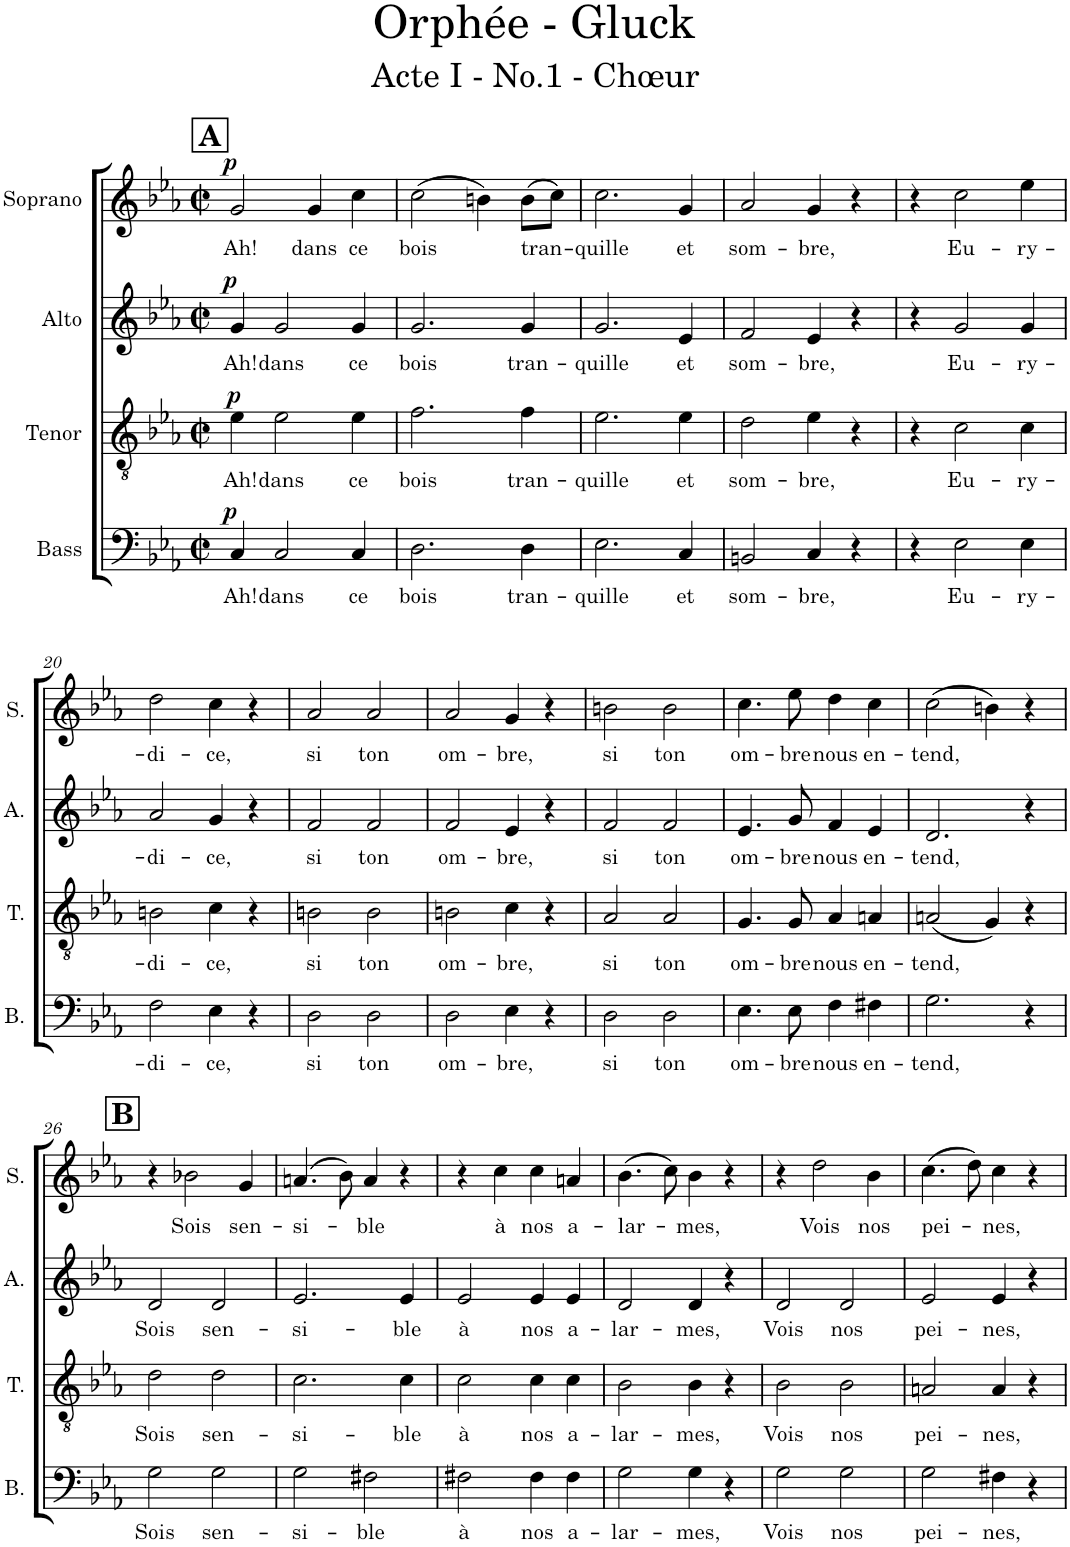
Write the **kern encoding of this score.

**kern	**text	**dynam	**kern	**text	**dynam	**kern	**text	**dynam	**kern	**text	**dynam
*part4	*part4	*part4	*part3	*part3	*part3	*part2	*part2	*part2	*part1	*part1	*part1
*staff4	*staff4	*staff4	*staff3	*staff3	*staff3	*staff2	*staff2	*staff2	*staff1	*staff1	*staff1
*I"Bass	*	*	*I"Tenor	*	*	*I"Alto	*	*	*I"Soprano	*	*
*I'B.	*	*	*I'T.	*	*	*I'A.	*	*	*I'S.	*	*
*clefF4	*	*	*clefGv2	*	*	*clefG2	*	*	*clefG2	*	*
*k[b-e-a-]	*	*	*k[b-e-a-]	*	*	*k[b-e-a-]	*	*	*k[b-e-a-]	*	*
*M2/2	*	*	*M2/2	*	*	*M2/2	*	*	*M2/2	*	*
*met(c|)	*	*	*met(c|)	*	*	*met(c|)	*	*	*met(c|)	*	*
!!LO:REH:place=s1:a:B:cj:fs=14:t=A
=15	=15	=15	=15	=15	=15	=15	=15	=15	=15	=15	=15
!	!LO:LY:b	!LO:DY:a	!	!LO:LY:b	!LO:DY:a	!	!LO:LY:b	!LO:DY:a	!	!LO:LY:b	!LO:DY:a
4C/	Ah!	p	4e-\	Ah!	p	4g/	Ah!	p	2g/	Ah!	p
!	!LO:LY:b	!	!	!LO:LY:b	!	!	!LO:LY:b	!	!	!	!
2C/	dans	.	2e-\	dans	.	2g/	dans	.	.	.	.
!	!	!	!	!	!	!	!	!	!	!LO:LY:b	!
.	.	.	.	.	.	.	.	.	4g/	dans	.
!	!LO:LY:b	!	!	!LO:LY:b	!	!	!LO:LY:b	!	!	!LO:LY:b	!
4C/	ce	.	4e-\	ce	.	4g/	ce	.	4cc\	ce	.
=16	=16	=16	=16	=16	=16	=16	=16	=16	=16	=16	=16
!	!LO:LY:b	!	!	!LO:LY:b	!	!	!LO:LY:b	!	!	!LO:LY:b	!
2.D\	bois	.	2.f\	bois	.	2.g/	bois	.	(2cc\	bois	.
.	.	.	.	.	.	.	.	.	4bn\)	.	.
!	!LO:LY:b	!	!	!LO:LY:b	!	!	!LO:LY:b	!	!	!LO:LY:b	!
4D\	tran-	.	4f\	tran-	.	4g/	tran-	.	(8b\L	tran-	.
.	.	.	.	.	.	.	.	.	8cc\J)	.	.
=17	=17	=17	=17	=17	=17	=17	=17	=17	=17	=17	=17
!	!LO:LY:b	!	!	!LO:LY:b	!	!	!LO:LY:b	!	!	!LO:LY:b	!
2.E-\	-quille	.	2.e-\	-quille	.	2.g/	-quille	.	2.cc\	-quille	.
!	!LO:LY:b	!	!	!LO:LY:b	!	!	!LO:LY:b	!	!	!LO:LY:b	!
4C/	et	.	4e-\	et	.	4e-/	et	.	4g/	et	.
=18	=18	=18	=18	=18	=18	=18	=18	=18	=18	=18	=18
!	!LO:LY:b	!	!	!LO:LY:b	!	!	!LO:LY:b	!	!	!LO:LY:b	!
2BBn/	som-	.	2d\	som-	.	2f/	som-	.	2a-/	som-	.
!	!LO:LY:b	!	!	!LO:LY:b	!	!	!LO:LY:b	!	!	!LO:LY:b	!
4C/	-bre,	.	4e-\	-bre,	.	4e-/	-bre,	.	4g/	-bre,	.
4r	.	.	4r	.	.	4r	.	.	4r	.	.
=19	=19	=19	=19	=19	=19	=19	=19	=19	=19	=19	=19
4r	.	.	4r	.	.	4r	.	.	4r	.	.
!	!LO:LY:b	!	!	!LO:LY:b	!	!	!LO:LY:b	!	!	!LO:LY:b	!
2E-\	Eu-	.	2c\	Eu-	.	2g/	Eu-	.	2cc\	Eu-	.
!	!LO:LY:b	!	!	!LO:LY:b	!	!	!LO:LY:b	!	!	!LO:LY:b	!
4E-\	-ry-	.	4c\	-ry-	.	4g/	-ry-	.	4ee-\	-ry-	.
!!LO:LB:g=z
=20	=20	=20	=20	=20	=20	=20	=20	=20	=20	=20	=20
!	!LO:LY:b	!	!	!LO:LY:b	!	!	!LO:LY:b	!	!	!LO:LY:b	!
2F\	-di-	.	2Bn\	-di-	.	2a-/	-di-	.	2dd\	-di-	.
!	!LO:LY:b	!	!	!LO:LY:b	!	!	!LO:LY:b	!	!	!LO:LY:b	!
4E-\	-ce,	.	4c\	-ce,	.	4g/	-ce,	.	4cc\	-ce,	.
4r	.	.	4r	.	.	4r	.	.	4r	.	.
=21	=21	=21	=21	=21	=21	=21	=21	=21	=21	=21	=21
!	!LO:LY:b	!	!	!LO:LY:b	!	!	!LO:LY:b	!	!	!LO:LY:b	!
2D\	si	.	2Bn\	si	.	2f/	si	.	2a-/	si	.
!	!LO:LY:b	!	!	!LO:LY:b	!	!	!LO:LY:b	!	!	!LO:LY:b	!
2D\	ton	.	2B\	ton	.	2f/	ton	.	2a-/	ton	.
=22	=22	=22	=22	=22	=22	=22	=22	=22	=22	=22	=22
!	!LO:LY:b	!	!	!LO:LY:b	!	!	!LO:LY:b	!	!	!LO:LY:b	!
2D\	om-	.	2Bn\	om-	.	2f/	om-	.	2a-/	om-	.
!	!LO:LY:b	!	!	!LO:LY:b	!	!	!LO:LY:b	!	!	!LO:LY:b	!
4E-\	-bre,	.	4c\	-bre,	.	4e-/	-bre,	.	4g/	-bre,	.
4r	.	.	4r	.	.	4r	.	.	4r	.	.
=23	=23	=23	=23	=23	=23	=23	=23	=23	=23	=23	=23
!	!LO:LY:b	!	!	!LO:LY:b	!	!	!LO:LY:b	!	!	!LO:LY:b	!
2D\	si	.	2A-/	si	.	2f/	si	.	2bn\	si	.
!	!LO:LY:b	!	!	!LO:LY:b	!	!	!LO:LY:b	!	!	!LO:LY:b	!
2D\	ton	.	2A-/	ton	.	2f/	ton	.	2b\	ton	.
=24	=24	=24	=24	=24	=24	=24	=24	=24	=24	=24	=24
!	!LO:LY:b	!	!	!LO:LY:b	!	!	!LO:LY:b	!	!	!LO:LY:b	!
4.E-\	om-	.	4.G/	om-	.	4.e-/	om-	.	4.cc\	om-	.
!	!LO:LY:b	!	!	!LO:LY:b	!	!	!LO:LY:b	!	!	!LO:LY:b	!
8E-\	-bre	.	8G/	-bre	.	8g/	-bre	.	8ee-\	-bre	.
!	!LO:LY:b	!	!	!LO:LY:b	!	!	!LO:LY:b	!	!	!LO:LY:b	!
4F\	nous	.	4A-/	nous	.	4f/	nous	.	4dd\	nous	.
!	!LO:LY:b	!	!	!LO:LY:b	!	!	!LO:LY:b	!	!	!LO:LY:b	!
4F#X\	en-	.	4An/	en-	.	4e-/	en-	.	4cc\	en-	.
=25	=25	=25	=25	=25	=25	=25	=25	=25	=25	=25	=25
!	!LO:LY:b	!	!	!LO:LY:b	!	!	!LO:LY:b	!	!	!LO:LY:b	!
2.G\	-tend,	.	(2An/	-tend,	.	2.d/	-tend,	.	(2cc\	-tend,	.
.	.	.	4G/)	.	.	.	.	.	4bn\)	.	.
4r	.	.	4r	.	.	4r	.	.	4r	.	.
!!LO:LB:g=z
!!LO:REH:place=s1:a:B:cj:fs=14:t=B
=26	=26	=26	=26	=26	=26	=26	=26	=26	=26	=26	=26
!	!LO:LY:b	!	!	!LO:LY:b	!	!	!LO:LY:b	!	!	!	!
2G\	Sois	.	2d\	Sois	.	2d/	Sois	.	4r	.	.
!	!	!	!	!	!	!	!	!	!	!LO:LY:b	!
.	.	.	.	.	.	.	.	.	2b-X\	Sois	.
!	!LO:LY:b	!	!	!LO:LY:b	!	!	!LO:LY:b	!	!	!	!
2G\	sen-	.	2d\	sen-	.	2d/	sen-	.	.	.	.
!	!	!	!	!	!	!	!	!	!	!LO:LY:b	!
.	.	.	.	.	.	.	.	.	4g/	sen-	.
=27	=27	=27	=27	=27	=27	=27	=27	=27	=27	=27	=27
!	!LO:LY:b	!	!	!LO:LY:b	!	!	!LO:LY:b	!	!	!LO:LY:b	!
2G\	-si-	.	2.c\	-si-	.	2.e-/	-si-	.	(4.an/	-si-	.
.	.	.	.	.	.	.	.	.	8b-\)	.	.
!	!LO:LY:b	!	!	!	!	!	!	!	!	!LO:LY:b	!
2F#X\	-ble	.	.	.	.	.	.	.	4a/	-ble	.
!	!	!	!	!LO:LY:b	!	!	!LO:LY:b	!	!	!	!
.	.	.	4c\	-ble	.	4e-/	-ble	.	4r	.	.
=28	=28	=28	=28	=28	=28	=28	=28	=28	=28	=28	=28
!	!LO:LY:b	!	!	!LO:LY:b	!	!	!LO:LY:b	!	!	!	!
2F#X\	à	.	2c\	à	.	2e-/	à	.	4r	.	.
!	!	!	!	!	!	!	!	!	!	!LO:LY:b	!
.	.	.	.	.	.	.	.	.	4cc\	à	.
!	!LO:LY:b	!	!	!LO:LY:b	!	!	!LO:LY:b	!	!	!LO:LY:b	!
4F#\	nos	.	4c\	nos	.	4e-/	nos	.	4cc\	nos	.
!	!LO:LY:b	!	!	!LO:LY:b	!	!	!LO:LY:b	!	!	!LO:LY:b	!
4F#\	a-	.	4c\	a-	.	4e-/	a-	.	4an/	a-	.
=29	=29	=29	=29	=29	=29	=29	=29	=29	=29	=29	=29
!	!LO:LY:b	!	!	!LO:LY:b	!	!	!LO:LY:b	!	!	!LO:LY:b	!
2G\	-lar-	.	2B-\	-lar-	.	2d/	-lar-	.	(4.b-\	-lar-	.
.	.	.	.	.	.	.	.	.	8cc\)	.	.
!	!LO:LY:b	!	!	!LO:LY:b	!	!	!LO:LY:b	!	!	!LO:LY:b	!
4G\	-mes,	.	4B-\	-mes,	.	4d/	-mes,	.	4b-\	-mes,	.
4r	.	.	4r	.	.	4r	.	.	4r	.	.
=30	=30	=30	=30	=30	=30	=30	=30	=30	=30	=30	=30
!	!LO:LY:b	!	!	!LO:LY:b	!	!	!LO:LY:b	!	!	!	!
2G\	Vois	.	2B-\	Vois	.	2d/	Vois	.	4r	.	.
!	!	!	!	!	!	!	!	!	!	!LO:LY:b	!
.	.	.	.	.	.	.	.	.	2dd\	Vois	.
!	!LO:LY:b	!	!	!LO:LY:b	!	!	!LO:LY:b	!	!	!	!
2G\	nos	.	2B-\	nos	.	2d/	nos	.	.	.	.
!	!	!	!	!	!	!	!	!	!	!LO:LY:b	!
.	.	.	.	.	.	.	.	.	4b-\	nos	.
=31	=31	=31	=31	=31	=31	=31	=31	=31	=31	=31	=31
!	!LO:LY:b	!	!	!LO:LY:b	!	!	!LO:LY:b	!	!	!LO:LY:b	!
2G\	pei-	.	2An/	pei-	.	2e-/	pei-	.	(4.cc\	pei-	.
.	.	.	.	.	.	.	.	.	8dd\)	.	.
!	!LO:LY:b	!	!	!LO:LY:b	!	!	!LO:LY:b	!	!	!LO:LY:b	!
4F#X\	-nes,	.	4A/	-nes,	.	4e-/	-nes,	.	4cc\	-nes,	.
4r	.	.	4r	.	.	4r	.	.	4r	.	.
=	=	=	=	=	=	=	=	=	=	=	=
*-	*-	*-	*-	*-	*-	*-	*-	*-	*-	*-	*-
